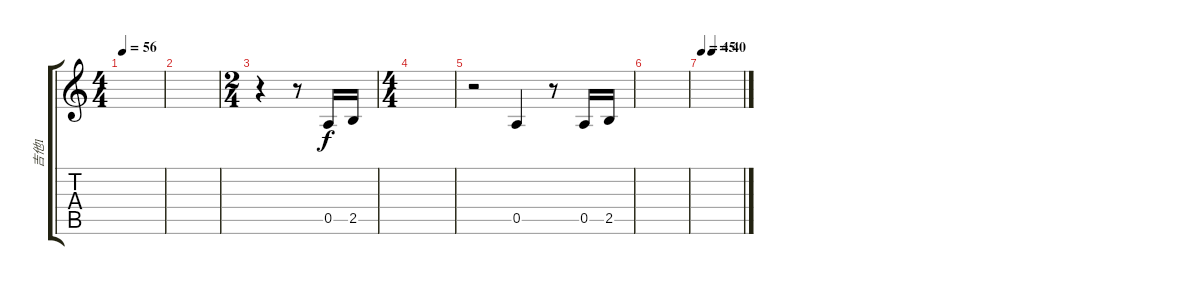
\track ("吉他1" "吉他1") {instrument electricguitarjazz}
\staff {score tabs}
\tuning (E4 B3 G3 D3 A2 E2) {hide}
\ts (4 4)
\tempo 56
\clef g2
\ks c
|
|
\ts (2 4)
r.4 r.8 0.5.16 2.5.16 |
\ts (4 4)
|
r.2 0.5.4 r.8 0.5.16 2.5.16 |
|
\tempo 45
\tempo (40 0.25)
